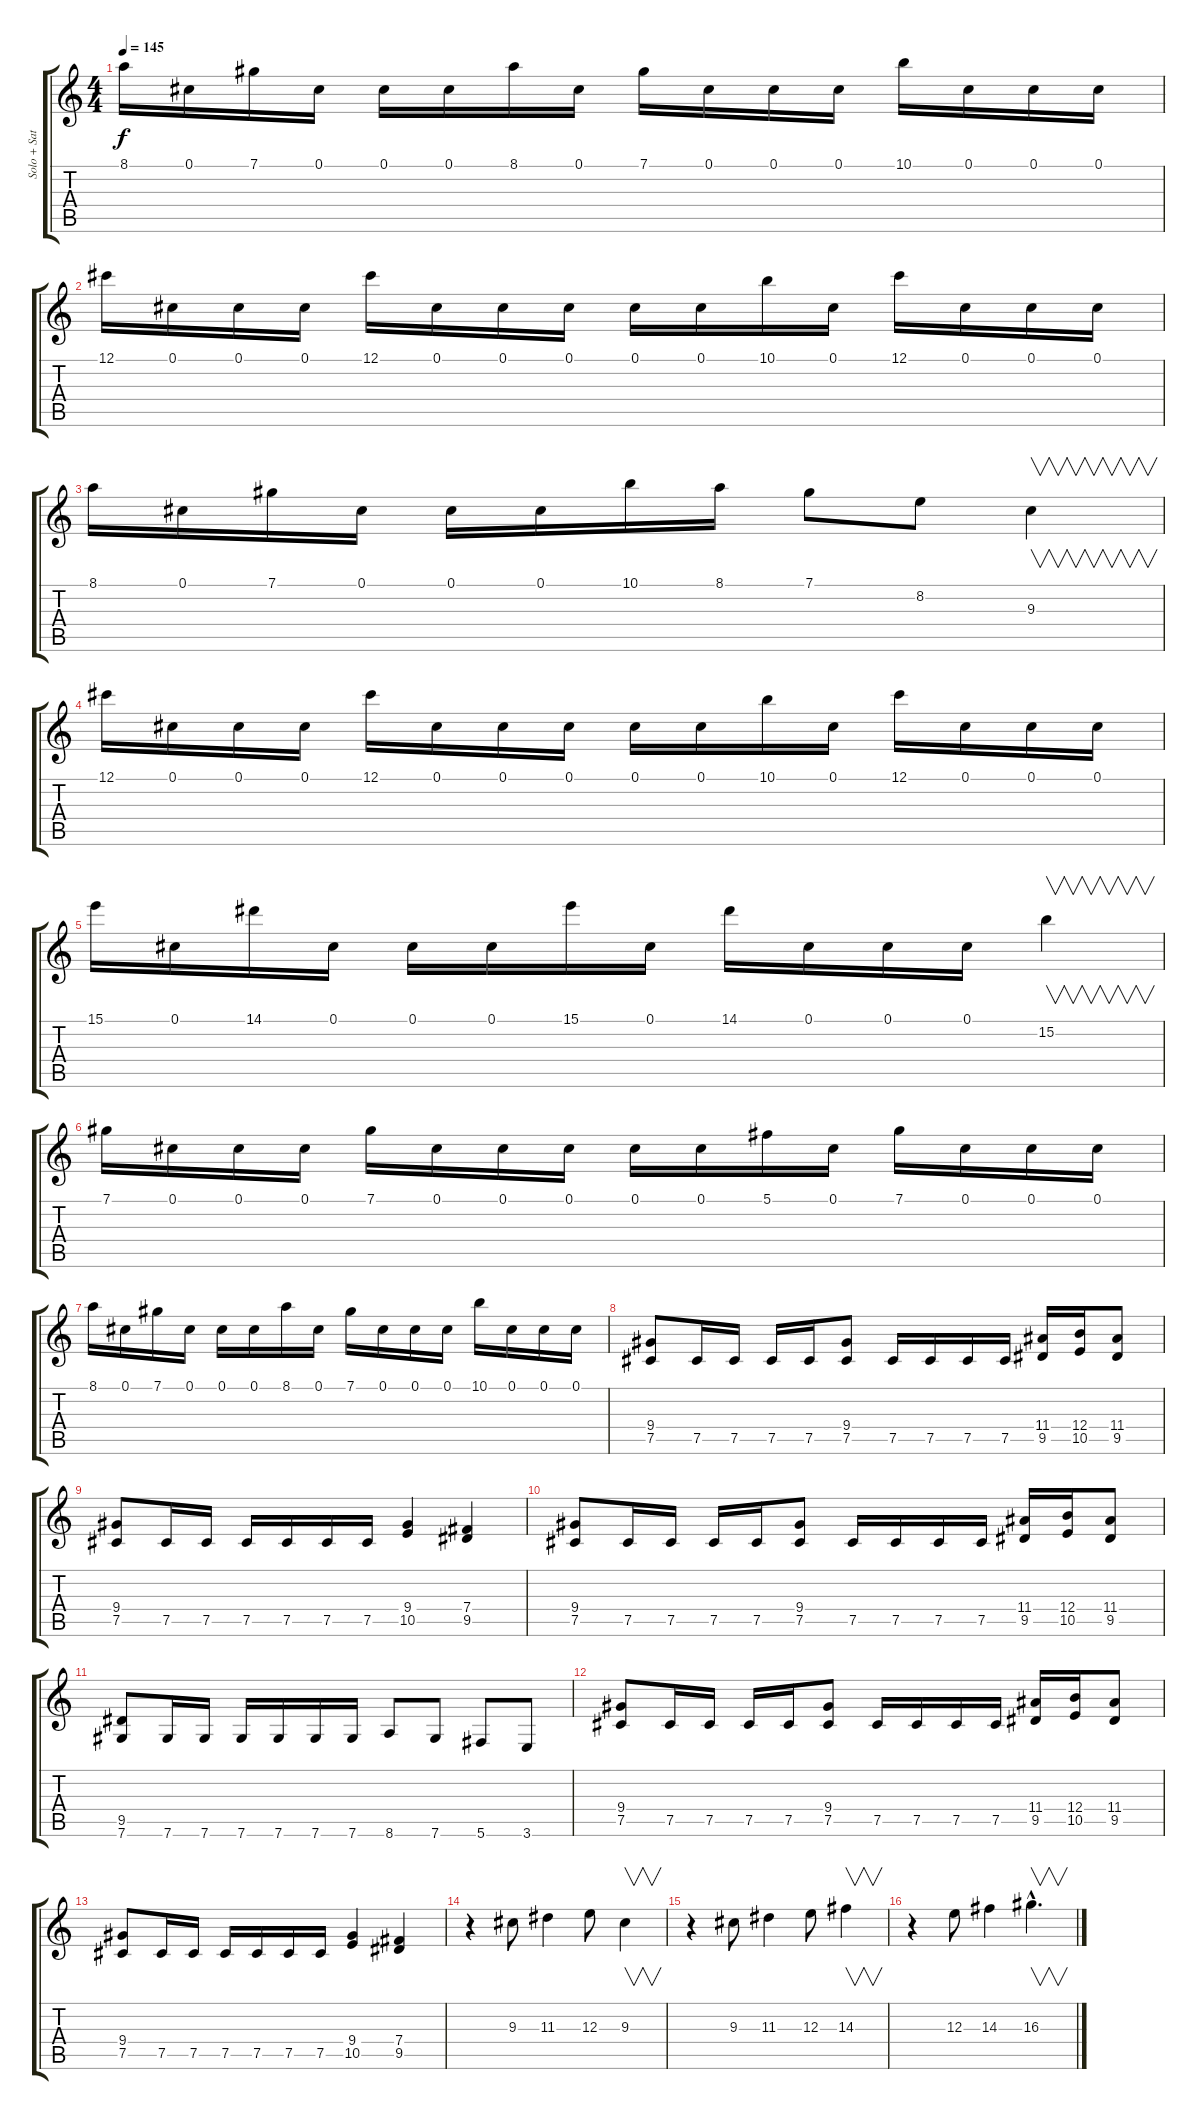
\track ("Solo + Satu" "Solo + Sat") {instrument overdrivenguitar}
\staff {score tabs}
\tuning (Db4 Ab3 E3 B2 Gb2 Db2) {hide}
\ts (4 4)
\tempo 145
\clef g2
\ks c
8.1.16{dy f} 0.1.16 7.1.16 0.1.16 0.1.16 0.1.16 8.1.16 0.1.16 7.1.16 0.1.16 0.1.16 0.1.16 10.1.16 0.1.16 0.1.16 0.1.16 |
12.1.16 0.1.16 0.1.16 0.1.16 12.1.16 0.1.16 0.1.16 0.1.16 0.1.16 0.1.16 10.1.16 0.1.16 12.1.16 0.1.16 0.1.16 0.1.16 |
8.1.16 0.1.16 7.1.16 0.1.16 0.1.16 0.1.16 10.1.16 8.1.16 7.1.8 8.2.8 9.3.4{v} |
12.1.16 0.1.16 0.1.16 0.1.16 12.1.16 0.1.16 0.1.16 0.1.16 0.1.16 0.1.16 10.1.16 0.1.16 12.1.16 0.1.16 0.1.16 0.1.16 |
15.1.16 0.1.16 14.1.16 0.1.16 0.1.16 0.1.16 15.1.16 0.1.16 14.1.16 0.1.16 0.1.16 0.1.16 15.2.4{v} |
7.1.16 0.1.16 0.1.16 0.1.16 7.1.16 0.1.16 0.1.16 0.1.16 0.1.16 0.1.16 5.1.16 0.1.16 7.1.16 0.1.16 0.1.16 0.1.16 |
8.1.16 0.1.16 7.1.16 0.1.16 0.1.16 0.1.16 8.1.16 0.1.16 7.1.16 0.1.16 0.1.16 0.1.16 10.1.16 0.1.16 0.1.16 0.1.16 |
(9.4 7.5).8 7.5.16 7.5.16 7.5.16 7.5.16 (9.4 7.5).8 7.5.16 7.5.16 7.5.16 7.5.16 (11.4 9.5).16 (12.4 10.5).16 (11.4 9.5).8 |
(9.4 7.5).8 7.5.16 7.5.16 7.5.16 7.5.16 7.5.16 7.5.16 (9.4 10.5).4 (7.4 9.5).4 |
(9.4 7.5).8 7.5.16 7.5.16 7.5.16 7.5.16 (9.4 7.5).8 7.5.16 7.5.16 7.5.16 7.5.16 (11.4 9.5).16 (12.4 10.5).16 (11.4 9.5).8 |
(9.5 7.6).8 7.6.16 7.6.16 7.6.16 7.6.16 7.6.16 7.6.16 8.6.8 7.6.8 5.6.8 3.6.8 |
(9.4 7.5).8 7.5.16 7.5.16 7.5.16 7.5.16 (9.4 7.5).8 7.5.16 7.5.16 7.5.16 7.5.16 (11.4 9.5).16 (12.4 10.5).16 (11.4 9.5).8 |
(9.4 7.5).8 7.5.16 7.5.16 7.5.16 7.5.16 7.5.16 7.5.16 (9.4 10.5).4 (7.4 9.5).4 |
r.4 9.3.8 11.3.4 12.3.8 9.3.4{v} |
r.4 9.3.8 11.3.4 12.3.8 14.3.4{v} |
r.4 12.3.8 14.3.4 16.3{hac}.4{v d}
